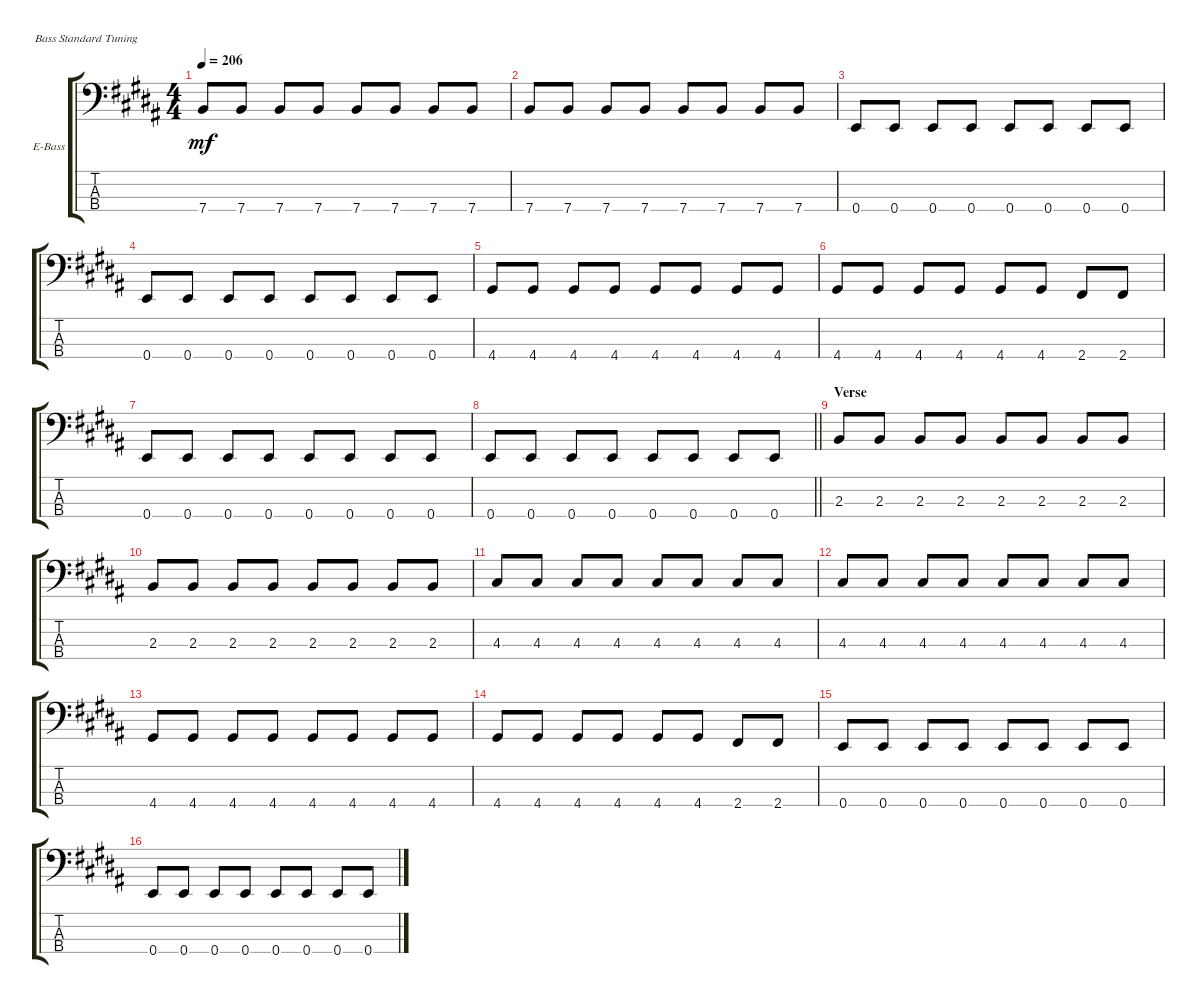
\defaultSystemsLayout 4
\bracketExtendMode groupsimilarinstruments
\firstSystemTrackNameOrientation horizontal
\otherSystemsTrackNameOrientation horizontal
\track ("Bass" "E-Bass") {instrument electricbassfinger}
\staff {score tabs}
\tuning (G2 D2 A1 E1)
\ts (4 4)
\tempo 206
\clef f4
\ks b
7.4.8{dy mf} 7.4.8 7.4.8 7.4.8 7.4.8 7.4.8 7.4.8 7.4.8 |
7.4.8 7.4.8 7.4.8 7.4.8 7.4.8 7.4.8 7.4.8 7.4.8 |
0.4.8 0.4.8 0.4.8 0.4.8 0.4.8 0.4.8 0.4.8 0.4.8 |
0.4.8 0.4.8 0.4.8 0.4.8 0.4.8 0.4.8 0.4.8 0.4.8 |
4.4.8 4.4.8 4.4.8 4.4.8 4.4.8 4.4.8 4.4.8 4.4.8 |
4.4.8 4.4.8 4.4.8 4.4.8 4.4.8 4.4.8 2.4.8 2.4.8 |
0.4.8 0.4.8 0.4.8 0.4.8 0.4.8 0.4.8 0.4.8 0.4.8 |
\barLineRight lightlight
0.4.8 0.4.8 0.4.8 0.4.8 0.4.8 0.4.8 0.4.8 0.4.8 |
\section ("" "Verse")
2.3.8 2.3.8 2.3.8 2.3.8 2.3.8 2.3.8 2.3.8 2.3.8 |
2.3.8 2.3.8 2.3.8 2.3.8 2.3.8 2.3.8 2.3.8 2.3.8 |
4.3.8 4.3.8 4.3.8 4.3.8 4.3.8 4.3.8 4.3.8 4.3.8 |
4.3.8 4.3.8 4.3.8 4.3.8 4.3.8 4.3.8 4.3.8 4.3.8 |
4.4.8 4.4.8 4.4.8 4.4.8 4.4.8 4.4.8 4.4.8 4.4.8 |
4.4.8 4.4.8 4.4.8 4.4.8 4.4.8 4.4.8 2.4.8 2.4.8 |
0.4.8 0.4.8 0.4.8 0.4.8 0.4.8 0.4.8 0.4.8 0.4.8 |
0.4.8 0.4.8 0.4.8 0.4.8 0.4.8 0.4.8 0.4.8 0.4.8
